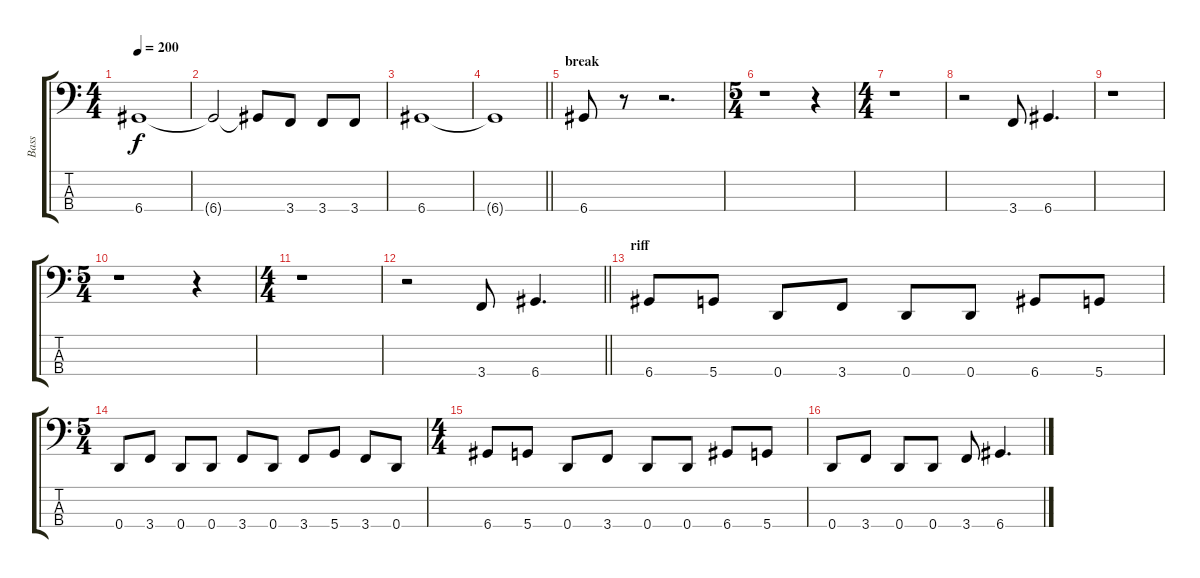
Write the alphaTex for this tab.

\track ("Bass" "Bass") {instrument electricbassfinger}
\staff {score tabs}
\tuning (G2 D2 A1 D1) {hide}
\ts (4 4)
\tempo 200
\clef f4
\ks c
6.4.1{dy f} |
6.4{t}.2 6.4{t}.8 3.4.8 3.4.8 3.4.8 |
6.4.1 |
\barLineRight lightlight
6.4{t}.1 |
\section ("" "break")
6.4.8 r.8 r.2{d} |
\ts (5 4)
r.1 r.4 |
\ts (4 4)
r.1 |
r.2 3.4.8 6.4.4{d} |
r.1 |
\ts (5 4)
r.1 r.4 |
\ts (4 4)
r.1 |
\barLineRight lightlight
r.2 3.4.8 6.4.4{d} |
\section ("" "riff")
6.4.8 5.4.8 0.4.8 3.4.8 0.4.8 0.4.8 6.4.8 5.4.8 |
\ts (5 4)
0.4.8 3.4.8 0.4.8 0.4.8 3.4.8 0.4.8 3.4.8 5.4.8 3.4.8 0.4.8 |
\ts (4 4)
6.4.8 5.4.8 0.4.8 3.4.8 0.4.8 0.4.8 6.4.8 5.4.8 |
0.4.8 3.4.8 0.4.8 0.4.8 3.4.8 6.4.4{d}
